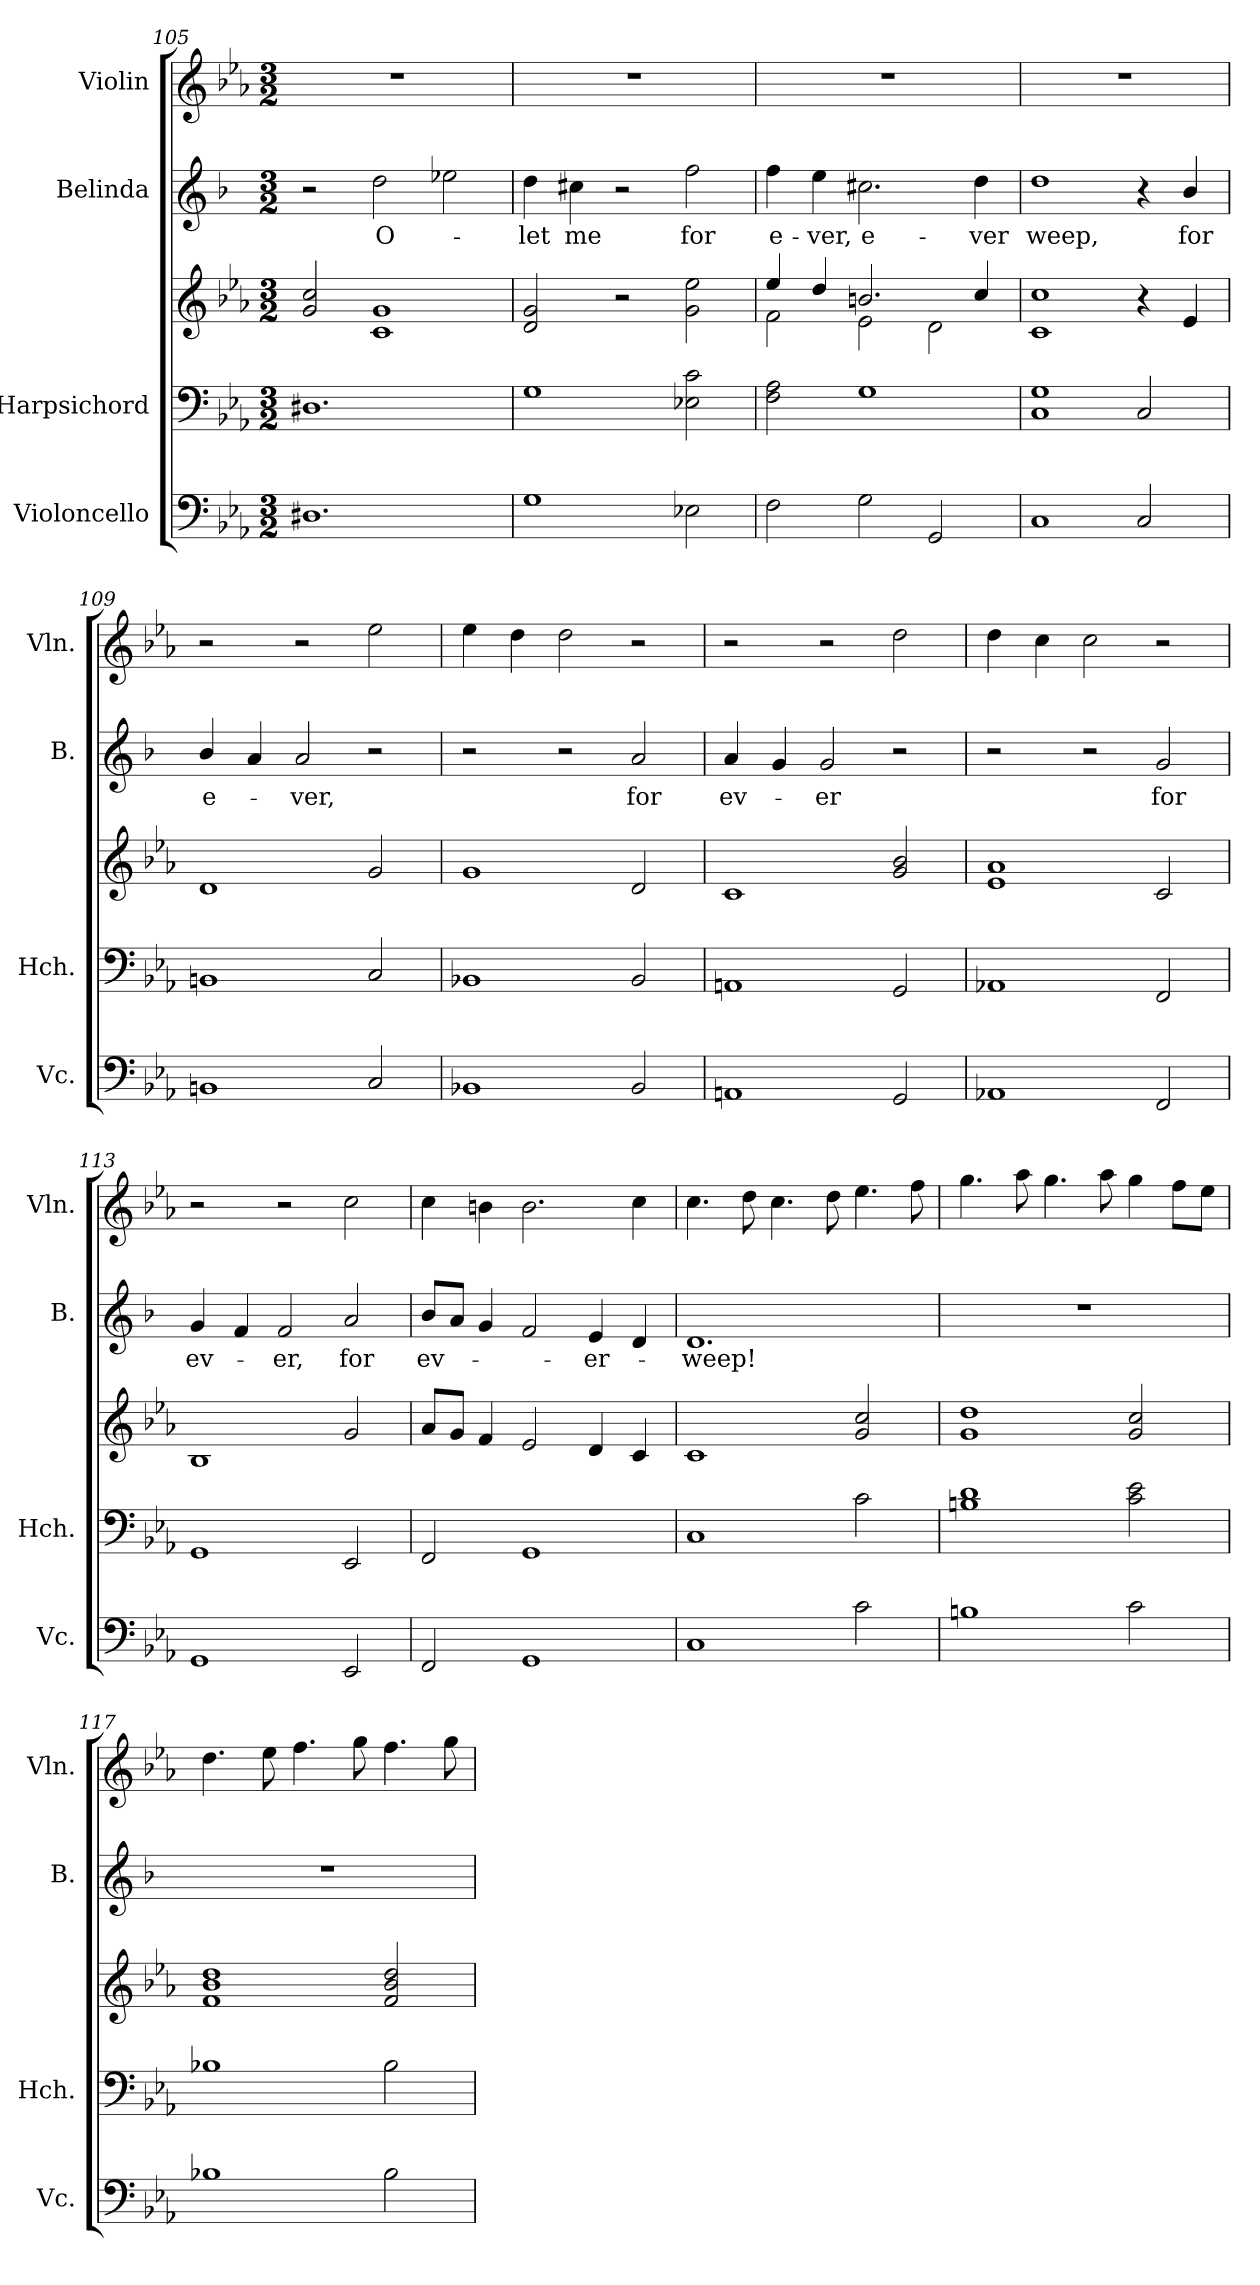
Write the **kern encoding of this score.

**kern	**kern	**kern	**kern	**text	**kern
*part4	*part3	*part3	*part2	*part2	*part1
*staff5	*staff4	*staff3	*staff2	*staff2	*staff1
*I"Violoncello	*I"Harpsichord	*	*I"Belinda	*	*I"Violin
*I'Vc.	*I'Hch.	*	*I'B.	*	*I'Vln.
!!LO:PB:g=z
*clefF4	*clefF4	*clefG2	*clefG2	*	*clefG2
*	*	*	*ITrd1c2	*	*
*k[b-e-a-]	*k[b-e-a-]	*k[b-e-a-]	*k[b-e-a-]	*	*k[b-e-a-]
*M3/2	*M3/2	*M3/2	*M3/2	*	*M3/2
=105	=105	=105	=105	=105	=105
1.D#X	1.D#X	2g/ 2cc/	2r	.	1.r
!	!	!	!	!LO:LY:b	!
.	.	1c 1g	2cc\	-O-	.
.	.	.	2dd-X\	.	.
=106	=106	=106	=106	=106	=106
!	!	!	!	!LO:LY:b	!
1G	1G	2d/ 2g/	4cc\	-let	1.r
!	!	!	!	!LO:LY:b	!
.	.	.	4bn\	me	.
.	.	2r	2r	.	.
!	!	!	!	!LO:LY:b	!
2E-X\	2E-X\ 2c\	2g\ 2ee-\	2ee-\	for	.
=107	=107	=107	=107	=107	=107
*	*	*^	*	*	*
!	!	!	!	!	!LO:LY:b	!
2F\	2F\ 2A-\	4ee-/	2f\	4ee-\	e-	1.r
!	!	!	!	!	!LO:LY:b	!
.	.	4dd/	.	4dd\	-ver,	.
!	!	!	!	!	!LO:LY:b	!
2G\	1G	2.bn/	2e-\	2.bn\	e-	.
2GG/	.	.	2d\	.	.	.
!	!	!	!	!	!LO:LY:b	!
.	.	4cc/	.	4cc\	-ver	.
*	*	*v	*v	*	*	*
=108	=108	=108	=108	=108	=108
!	!	!	!	!LO:LY:b	!
1C	1C 1G	1c 1cc	1cc	weep,	1.r
2C/	2C/	4r	4r	.	.
!	!	!	!	!LO:LY:b	!
.	.	4e-/	4a-/	for	.
=109	=109	=109	=109	=109	=109
!	!	!	!	!LO:LY:b	!
1BBn	1BBn	1d	4a-/	e-	2r
.	.	.	4g/	.	.
!	!	!	!	!LO:LY:b	!
.	.	.	2g/	-ver,	2r
2C/	2C/	2g/	2r	.	2ee-\
=110	=110	=110	=110	=110	=110
1BB-X	1BB-X	1g	2r	.	4ee-\
.	.	.	.	.	4dd\
.	.	.	2r	.	2dd\
!	!	!	!	!LO:LY:b	!
2BB-/	2BB-/	2d/	2g/	for	2r
!!LO:LB:g=z
=111	=111	=111	=111	=111	=111
!	!	!	!	!LO:LY:b	!
1AAn	1AAn	1c	4g/	ev-	2r
.	.	.	4f/	.	.
!	!	!	!	!LO:LY:b	!
.	.	.	2f/	-er	2r
2GG/	2GG/	2g/ 2b-/	2r	.	2dd\
=112	=112	=112	=112	=112	=112
1AA-X	1AA-X	1e- 1a-	2r	.	4dd\
.	.	.	.	.	4cc\
.	.	.	2r	.	2cc\
!	!	!	!	!LO:LY:b	!
2FF/	2FF/	2c/	2f/	for	2r
=113	=113	=113	=113	=113	=113
!	!	!	!	!LO:LY:b	!
1GG	1GG	1B-	4f/	ev-	2r
.	.	.	4e-/	.	.
!	!	!	!	!LO:LY:b	!
.	.	.	2e-/	-er,	2r
!	!	!	!	!LO:LY:b	!
2EE-/	2EE-/	2g/	2g/	for	2cc\
=114	=114	=114	=114	=114	=114
!	!	!	!	!LO:LY:b	!
2FF/	2FF/	8a-/L	8a-/L	ev-	4cc\
.	.	8g/J	8g/J	.	.
.	.	4f/	4f/	.	4bn\
1GG	1GG	2e-/	2e-/	.	2.b\
!	!	!	!	!LO:LY:b	!
.	.	4d/	4d/	-er-	.
.	.	4c/	4c/	.	4cc\
=115	=115	=115	=115	=115	=115
!	!	!	!	!LO:LY:b	!
1C	1C	1c	1.c	-weep!	4.cc\
.	.	.	.	.	8dd\
.	.	.	.	.	4.cc\
.	.	.	.	.	8dd\
2c\	2c\	2g/ 2cc/	.	.	4.ee-\
.	.	.	.	.	8ff\
=116	=116	=116	=116	=116	=116
1Bn	1Bn 1d	1g 1dd	1.r	.	4.gg\
.	.	.	.	.	8aa-\
.	.	.	.	.	4.gg\
.	.	.	.	.	8aa-\
2c\	2c\ 2e-\	2g/ 2cc/	.	.	4gg\
.	.	.	.	.	8ff\L
.	.	.	.	.	8ee-\J
!!LO:PB:g=z
=117	=117	=117	=117	=117	=117
1B-X	1B-X	1f 1b- 1dd	1.r	.	4.dd\
.	.	.	.	.	8ee-\
.	.	.	.	.	4.ff\
.	.	.	.	.	8gg\
2B-\	2B-\	2f/ 2b-/ 2dd/	.	.	4.ff\
.	.	.	.	.	8gg\
=	=	=	=	=	=
*-	*-	*-	*-	*-	*-
